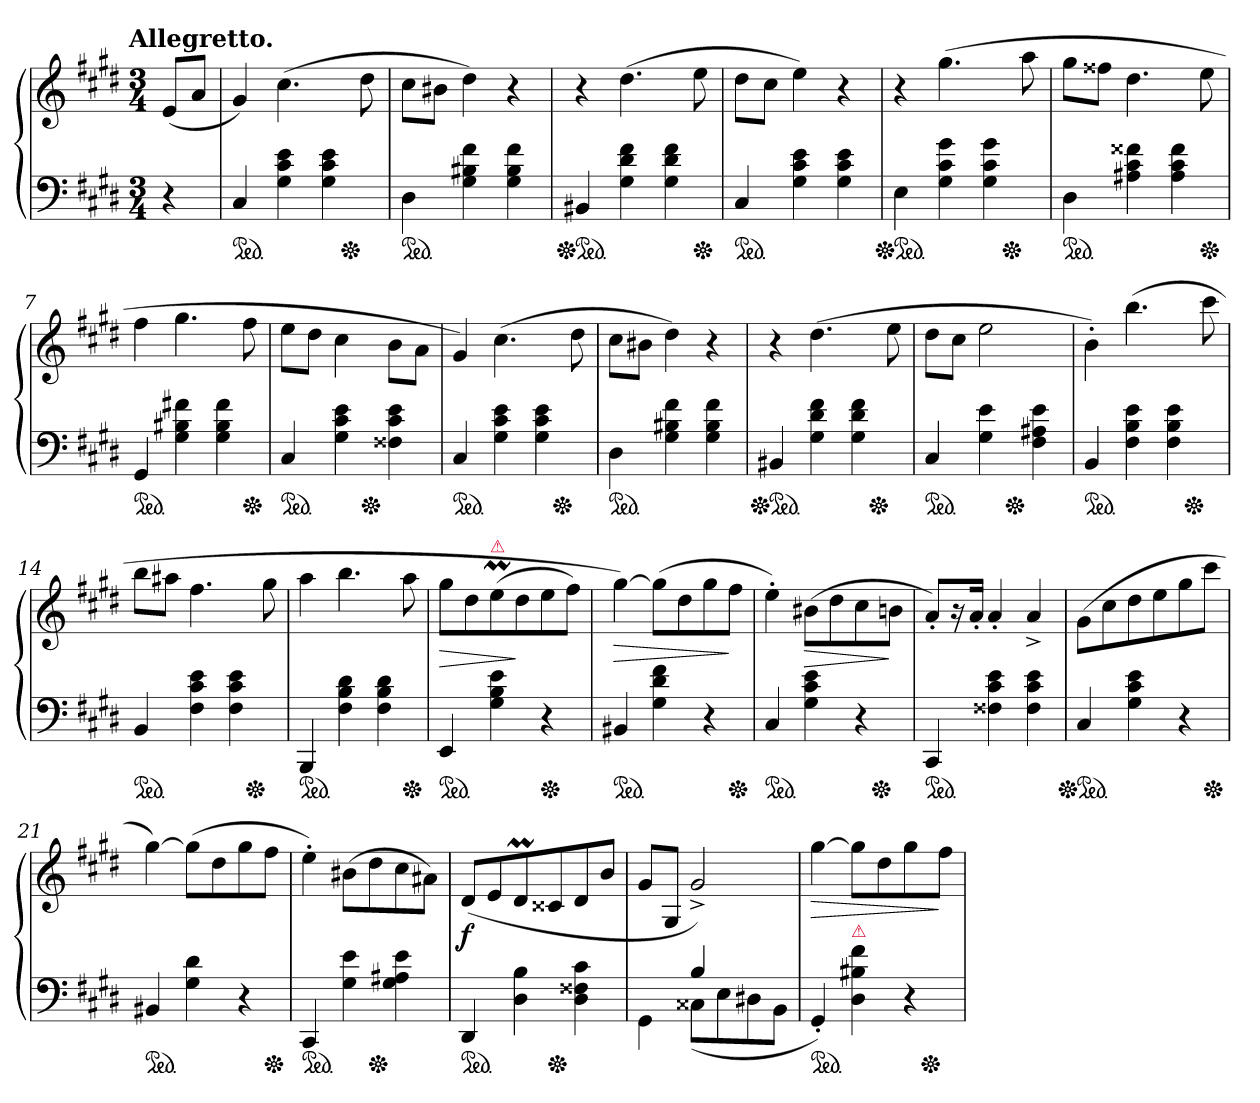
**kern	**kern	**dynam
*part1	*part1	*part1
*staff2	*staff1	*staff1/2
*clefF4	*clefG2	*
*k[f#c#g#d#]	*k[f#c#g#d#]	*
*c#:	*c#:	*
!!LO:TX:omd:t=Allegretto.
*M3/4	*M3/4	*
=	=	=
4r	(8eL	.
.	8aJ	.
=1	=1	=1
*ped	*	*
*	*^	*
4C#	4g#)	2ryy	.
4G# 4c# 4e	(4.cc#	.	.
4G# 4c# 4e	.	16ryy	.
*Xped	*	*	*
.	.	8.ryy	.
.	8dd#	.	.
*	*v	*v	*
=2	=2	=2
*ped	*	*
4D#	8cc#L	.
.	8b#XJ	.
4G# 4B#X 4f#	4dd#)	.
4G# 4B# 4f#	4r	.
=3	=3	=3
*Xped	*	*
*ped	*	*
4BB#X	4r	.
4G# 4d# 4f#	(4.dd#	.
4G# 4d# 4f#	.	.
*Xped	*	*
.	8ee	.
=4	=4	=4
*ped	*	*
4C#	8dd#L	.
.	8cc#J	.
4G# 4c# 4e	4ee)	.
4G# 4c# 4e	4r	.
=5	=5	=5
*	*^	*
*Xped	*	*	*
*ped	*	*	*
4E	4r	2ryy	.
4G# 4c# 4g#	(>4.gg#	.	.
4G# 4c# 4g#	.	16ryy	.
*Xped	*	*	*
.	.	8.ryy	.
.	8aa	.	.
*	*v	*v	*
=6	=6	=6
*ped	*	*
4D#	8gg#L	.
.	8ff##XJ	.
4A#X 4c# 4f##X	4.dd#	.
4A# 4c# 4f##	.	.
*Xped	*	*
.	8ee	.
=7	=7	=7
*ped	*	*
4GG#	4ff#	.
4G# 4B#X 4f#X	4.gg#	.
4G# 4B# 4f#	.	.
*Xped	*	*
.	8ff#	.
=8	=8	=8
*ped	*	*
*	*^	*
4C#	8eeL	4.ryy	.
.	8dd#J	.	.
4G# 4c# 4e	4cc#	.	.
*Xped	*	*	*
.	.	4.ryy	.
4F##X 4c# 4e	8b\L	.	.
.	8aJ	.	.
=9	=9	=9	=9
*ped	*	*	*
4C#	4g#)	2ryy	.
4G# 4c# 4e	(4.cc#	.	.
4G# 4c# 4e	.	16ryy	.
*Xped	*	*	*
.	.	8.ryy	.
.	8dd#	.	.
*	*v	*v	*
=10	=10	=10
*ped	*	*
4D#	8cc#L	.
.	8b#XJ	.
4G# 4B#X 4f#	4dd#)	.
4G# 4B# 4f#	4r	.
=11	=11	=11
*	*^	*
*Xped	*	*	*
*ped	*	*	*
4BB#X	4r	2ryy	.
4G# 4d# 4f#	(4.dd#	.	.
4G# 4d# 4f#	.	16ryy	.
*Xped	*	*	*
.	.	8.ryy	.
.	8ee	.	.
=12	=12	=12	=12
*ped	*	*	*
4C#	8dd#L	4.ryy	.
.	8cc#J	.	.
4G# 4e	2ee	.	.
*Xped	*	*	*
.	.	4.ryy	.
4F# 4A#X 4e	.	.	.
=13	=13	=13	=13
*ped	*	*	*
4BB	4b')	2ryy	.
4F# 4B 4e	(4.bb	.	.
4F# 4B 4e	.	16ryy	.
*Xped	*	*	*
.	.	8.ryy	.
.	8ccc#	.	.
=14	=14	=14	=14
*ped	*	*	*
4BB	8bbL	2ryy	.
.	8aa#XJ	.	.
4F# 4c# 4e	4.ff#	.	.
4F# 4c# 4e	.	16ryy	.
*Xped	*	*	*
.	.	8.ryy	.
.	8gg#	.	.
*	*v	*v	*
=15	=15	=15
*ped	*	*
4BBB	4aa	.
4F# 4B 4d#	4.bb	.
4F# 4B 4d#	.	.
*Xped	*	*
.	8aa	.
=16	=16	=16
*ped	*	*
4EE	8gg#L	>
.	8dd#	.
!	!LO:TX:a:color=crimson:t=⚠	!
4G# 4B 4e	(8eeM	.
.	8dd#	]
*Xped	*	*
4r	8ee	.
.	8ff#J)	.
=17	=17	=17
*ped	*	*
4BB#X	[4gg#)	>
4G# 4d# 4f#	(8gg#L]	.
.	8dd#	.
4r	8gg#	.
*Xped	*	*
.	8ff#J	]
=18	=18	=18
*ped	*	*
*	*^	*
4C#	4ee')	2ryy	.
4G# 4c# 4e	(>8b#XL	.	>
.	8dd#	.	.
4r	8cc#	16ryy	.
*Xped	*	*	*
.	.	8.ryy	.
.	8bnJ	.	]
*	*v	*v	*
=19	=19	=19
*ped	*	*
4CC#	8a'/L)	.
.	16r	.
.	16a'Jk	.
4F##X 4c# 4e	4a'	.
4F## 4c# 4e	4a^	.
=20	=20	=20
*Xped	*	*
*ped	*	*
4C#	(8g#L	.
.	8cc#	.
4G# 4c# 4e	8dd#	.
.	8ee	.
4r	8gg#	.
*Xped	*	*
.	8ccc#J	.
=21	=21	=21
*ped	*	*
4BB#X	[4gg#)	.
4G# 4d#	(8gg#L]	.
.	8dd#	.
4r	8gg#	.
*Xped	*	*
.	8ff#J	.
=22	=22	=22
*ped	*	*
4CC#	4ee')	.
4G# 4e	(>8b#XL	.
*Xped	*	*
.	8dd#	.
4G# 4A#X 4e	8cc#	.
.	8a#XJ)	.
=23	=23	=23
*ped	*	*
4DD#	(>8d#L	f
.	8e	.
4D# 4B	8d#m	.
*Xped	*	*
.	8c##X	.
4D# 4F##X 4c#	8d#	.
.	8bJ	.
=24	=24	=24
*^	*	*
4GG#\	4ryy	8g#L	.
.	.	8G#/J	.
4B	(>8C##XL	2g#^)	.
.	8E	.	.
4ryy	8D#X	.	.
.	8BBJ	.	.
*v	*v	*	*
=25	=25	=25
*ped	*	*
*	*^	*
4GG#')	[4gg#	2ryy	>
!LO:TX:a:color=crimson:t=⚠	!	!	!
4D# 4B#X 4f#	8gg#L]	.	.
.	8dd#	.	.
4r	8gg#	16ryy	.
*Xped	*	*	*
.	.	8.ryy	.
.	8ff#J	.	]
*	*v	*v	*
=	=	=
*-	*-	*-
